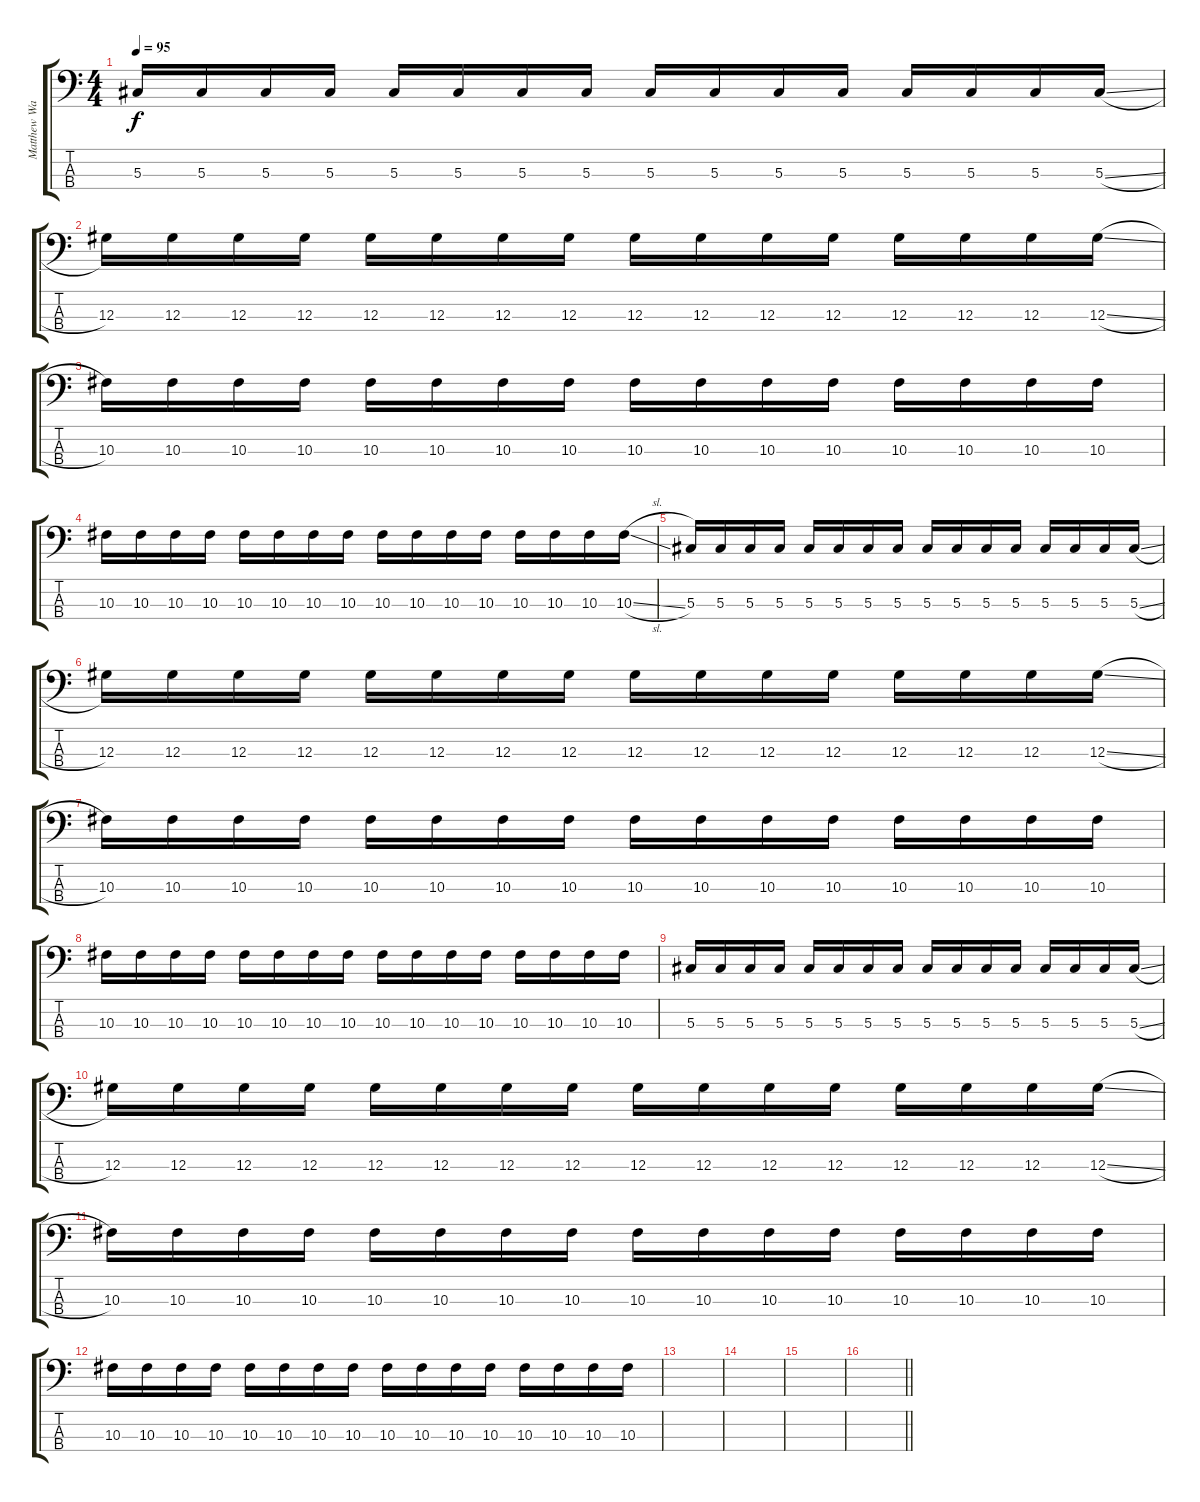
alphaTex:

\track ("Matthew Wachter/Tim Kelleher (Bass)" "Matthew Wa") {instrument electricbasspick}
\staff {score tabs}
\tuning (Gb2 Db2 Ab1 Eb1) {hide}
\ts (4 4)
\tempo 95
\clef f4
\ks c
5.3.16{dy f} 5.3.16 5.3.16 5.3.16 5.3.16 5.3.16 5.3.16 5.3.16 5.3.16 5.3.16 5.3.16 5.3.16 5.3.16 5.3.16 5.3.16 5.3{sl}.16 |
12.3.16 12.3.16 12.3.16 12.3.16 12.3.16 12.3.16 12.3.16 12.3.16 12.3.16 12.3.16 12.3.16 12.3.16 12.3.16 12.3.16 12.3.16 12.3{sl}.16 |
10.3.16 10.3.16 10.3.16 10.3.16 10.3.16 10.3.16 10.3.16 10.3.16 10.3.16 10.3.16 10.3.16 10.3.16 10.3.16 10.3.16 10.3.16 10.3.16 |
10.3.16 10.3.16 10.3.16 10.3.16 10.3.16 10.3.16 10.3.16 10.3.16 10.3.16 10.3.16 10.3.16 10.3.16 10.3.16 10.3.16 10.3.16 10.3{sl}.16 |
5.3.16 5.3.16 5.3.16 5.3.16 5.3.16 5.3.16 5.3.16 5.3.16 5.3.16 5.3.16 5.3.16 5.3.16 5.3.16 5.3.16 5.3.16 5.3{sl}.16 |
12.3.16 12.3.16 12.3.16 12.3.16 12.3.16 12.3.16 12.3.16 12.3.16 12.3.16 12.3.16 12.3.16 12.3.16 12.3.16 12.3.16 12.3.16 12.3{sl}.16 |
10.3.16 10.3.16 10.3.16 10.3.16 10.3.16 10.3.16 10.3.16 10.3.16 10.3.16 10.3.16 10.3.16 10.3.16 10.3.16 10.3.16 10.3.16 10.3.16 |
10.3.16 10.3.16 10.3.16 10.3.16 10.3.16 10.3.16 10.3.16 10.3.16 10.3.16 10.3.16 10.3.16 10.3.16 10.3.16 10.3.16 10.3.16 10.3.16 |
5.3.16 5.3.16 5.3.16 5.3.16 5.3.16 5.3.16 5.3.16 5.3.16 5.3.16 5.3.16 5.3.16 5.3.16 5.3.16 5.3.16 5.3.16 5.3{sl}.16 |
12.3.16 12.3.16 12.3.16 12.3.16 12.3.16 12.3.16 12.3.16 12.3.16 12.3.16 12.3.16 12.3.16 12.3.16 12.3.16 12.3.16 12.3.16 12.3{sl}.16 |
10.3.16 10.3.16 10.3.16 10.3.16 10.3.16 10.3.16 10.3.16 10.3.16 10.3.16 10.3.16 10.3.16 10.3.16 10.3.16 10.3.16 10.3.16 10.3.16 |
10.3.16 10.3.16 10.3.16 10.3.16 10.3.16 10.3.16 10.3.16 10.3.16 10.3.16 10.3.16 10.3.16 10.3.16 10.3.16 10.3.16 10.3.16 10.3.16 |
|
|
|
\barLineRight lightlight
